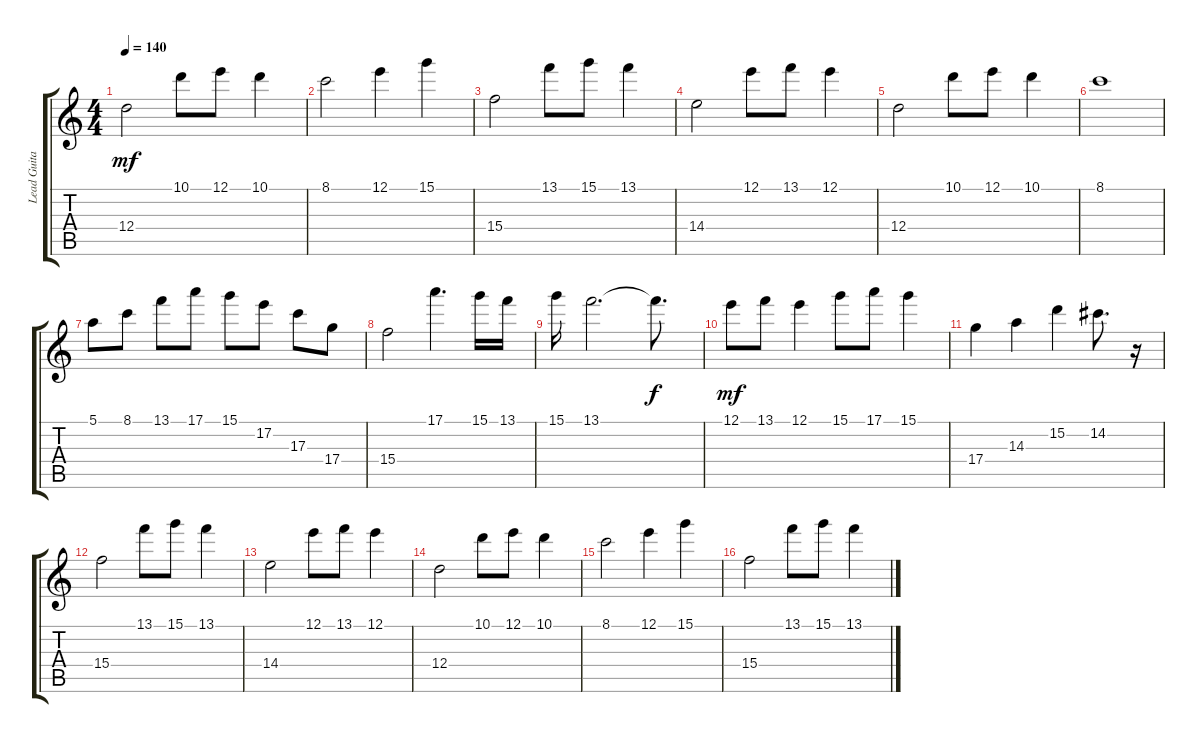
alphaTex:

\track ("Lead Guitar 2" "Lead Guita") {instrument distortionguitar}
\staff {score tabs}
\tuning (E4 B3 G3 D3 A2 D2) {hide}
\ts (4 4)
\tempo 140
\clef g2
\ks c
12.4.2{dy mf} 10.1.8 12.1.8 10.1.4 |
8.1.2 12.1.4 15.1.4 |
15.4.2 13.1.8 15.1.8 13.1.4 |
14.4.2 12.1.8 13.1.8 12.1.4 |
12.4.2 10.1.8 12.1.8 10.1.4 |
8.1.1 |
5.1.8 8.1.8 13.1.8 17.1.8 15.1.8 17.2.8 17.3.8 17.4.8 |
15.4.2 17.1.4{d} 15.1.16 13.1.16 |
15.1.16 13.1.2{d} 13.1{t}.8{d dy f} |
12.1.8{dy mf} 13.1.8 12.1.4 15.1.8 17.1.8 15.1.4 |
17.4.4 14.3.4 15.2.4 14.2.8{d} r.16 |
15.4.2 13.1.8 15.1.8 13.1.4 |
14.4.2 12.1.8 13.1.8 12.1.4 |
12.4.2 10.1.8 12.1.8 10.1.4 |
8.1.2 12.1.4 15.1.4 |
15.4.2 13.1.8 15.1.8 13.1.4
